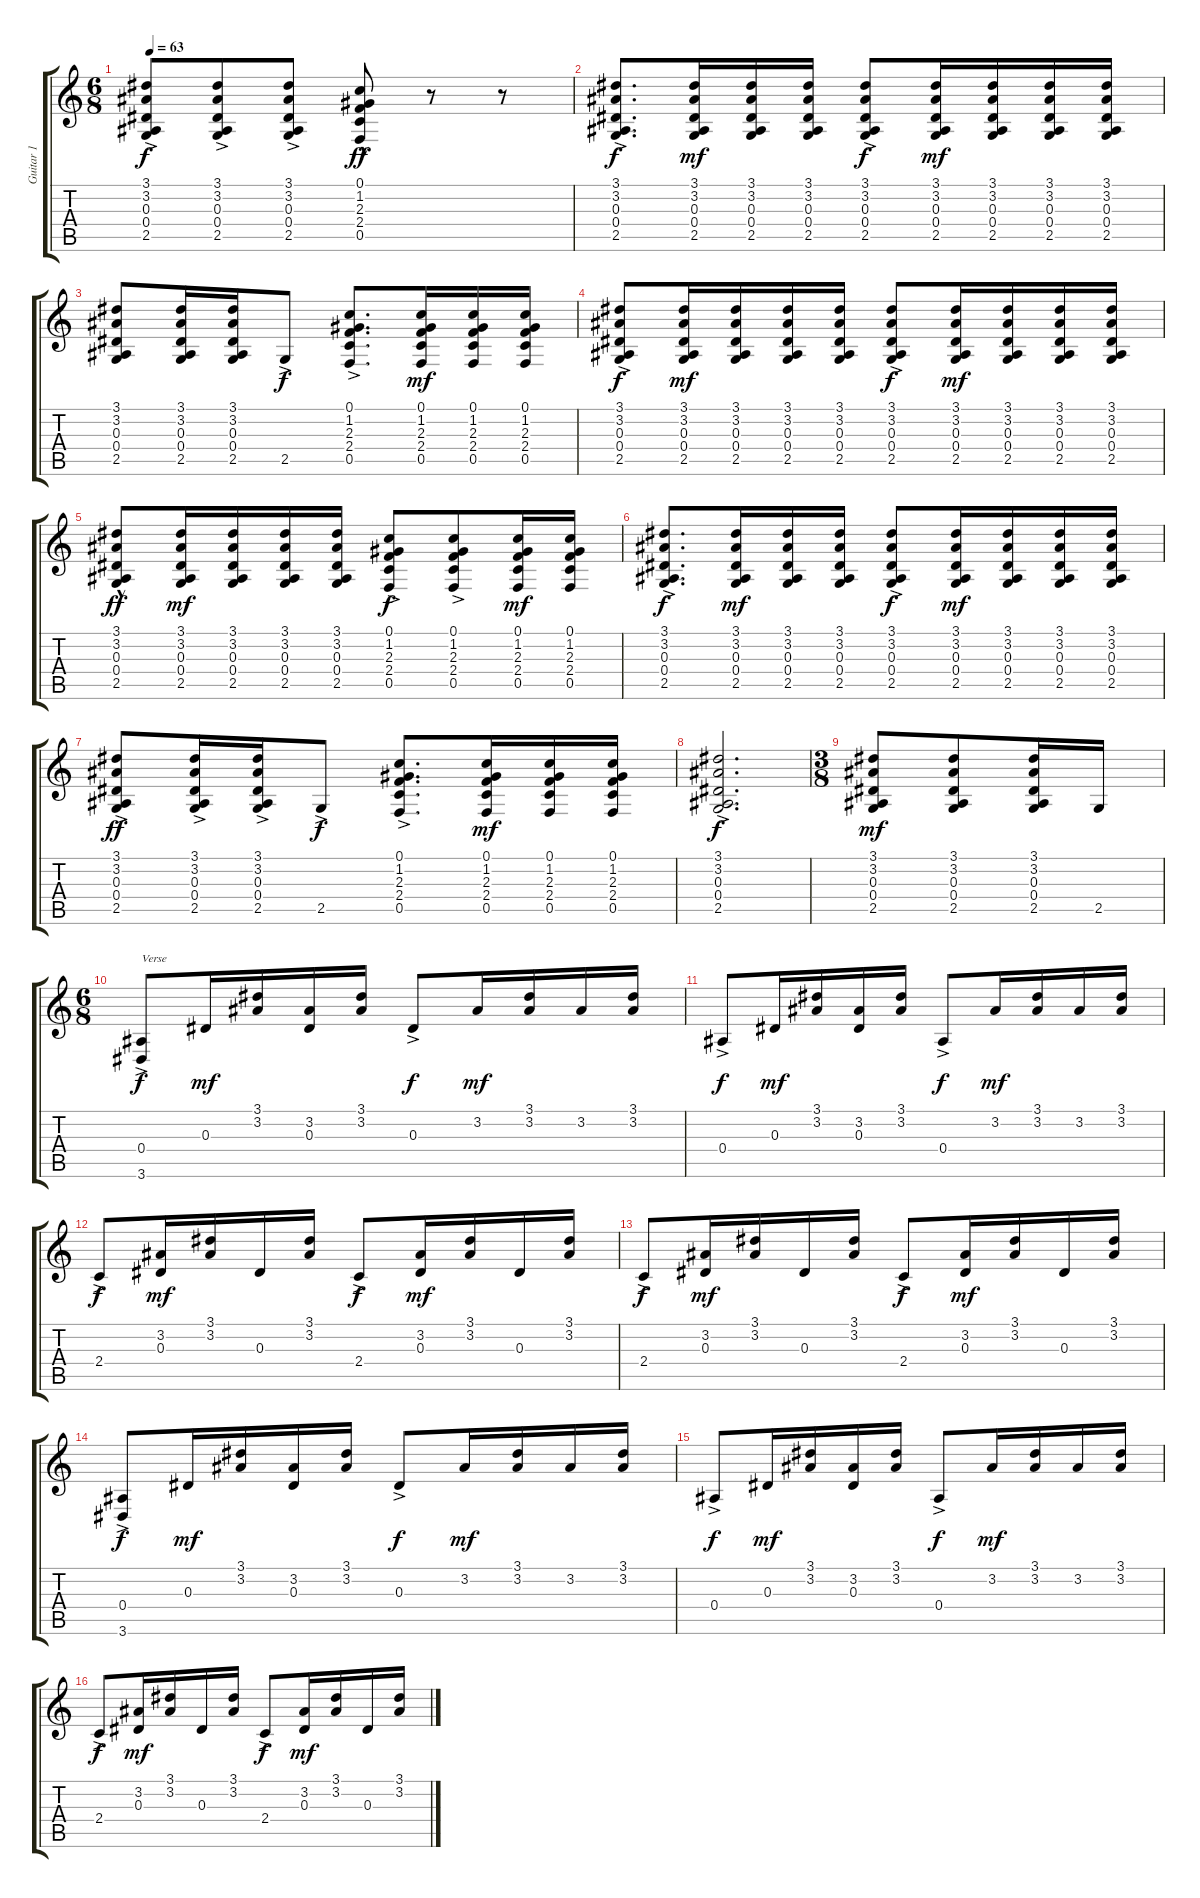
\track ("Guitar 1" "Guitar 1") {instrument acousticguitarnylon}
\staff {score tabs}
\tuning (C4 G3 Eb3 Bb2 F2 C2) {hide}
\ts (6 8)
\tempo 63
\clef g2
\ks c
(3.1{ac} 3.2{ac} 0.3{ac} 0.4{ac} 2.5{ac}).8{dy f} (3.1{ac} 3.2{ac} 0.3{ac} 0.4{ac} 2.5{ac}).8 (3.1{ac} 3.2{ac} 0.3{ac} 0.4{ac} 2.5{ac}).8 (0.1{hac} 1.2{hac} 2.3{hac} 2.4{hac} 0.5{hac}).8{dy ff} r.8 r.8 |
(3.1{ac} 3.2{ac} 0.3{ac} 0.4{ac} 2.5).8{d dy f} (3.1 3.2 0.3 0.4 2.5).16{dy mf} (3.1 3.2 0.3 0.4 2.5).16 (3.1 3.2 0.3 0.4 2.5).16 (3.1{ac} 3.2{ac} 0.3{ac} 0.4{ac} 2.5).8{dy f} (3.1 3.2 0.3 0.4 2.5).16{dy mf} (3.1 3.2 0.3 0.4 2.5).16 (3.1 3.2 0.3 0.4 2.5).16 (3.1 3.2 0.3 0.4 2.5).16 |
(3.1 3.2 0.3 0.4 2.5).8 (3.1 3.2 0.3 0.4 2.5).16 (3.1 3.2 0.3 0.4 2.5).16 2.5{ac}.8{dy f} (0.1{ac} 1.2{ac} 2.3{ac} 2.4{ac} 0.5{ac}).8{d} (0.1 1.2 2.3 2.4 0.5).16{dy mf} (0.1 1.2 2.3 2.4 0.5).16 (0.1 1.2 2.3 2.4 0.5).16 |
(3.1{ac} 3.2{ac} 0.3{ac} 0.4{ac} 2.5).8{dy f} (3.1 3.2 0.3 0.4 2.5).16{dy mf} (3.1 3.2 0.3 0.4 2.5).16 (3.1 3.2 0.3 0.4 2.5).16 (3.1 3.2 0.3 0.4 2.5).16 (3.1{ac} 3.2{ac} 0.3{ac} 0.4{ac} 2.5).8{dy f} (3.1 3.2 0.3 0.4 2.5).16{dy mf} (3.1 3.2 0.3 0.4 2.5).16 (3.1 3.2 0.3 0.4 2.5).16 (3.1 3.2 0.3 0.4 2.5).16 |
(3.1{hac} 3.2{hac} 0.3{hac} 0.4{hac} 2.5{hac}).8{dy ff} (3.1 3.2 0.3 0.4 2.5).16{dy mf} (3.1 3.2 0.3 0.4 2.5).16 (3.1 3.2 0.3 0.4 2.5).16 (3.1 3.2 0.3 0.4 2.5).16 (0.1{ac} 1.2{ac} 2.3{ac} 2.4{ac} 0.5{ac}).8{dy f} (0.1{ac} 1.2{ac} 2.3{ac} 2.4{ac} 0.5{ac}).8 (0.1 1.2 2.3 2.4 0.5).16{dy mf} (0.1 1.2 2.3 2.4 0.5).16 |
(3.1{ac} 3.2{ac} 0.3{ac} 0.4{ac} 2.5).8{d dy f} (3.1 3.2 0.3 0.4 2.5).16{dy mf} (3.1 3.2 0.3 0.4 2.5).16 (3.1 3.2 0.3 0.4 2.5).16 (3.1{ac} 3.2{ac} 0.3{ac} 0.4{ac} 2.5).8{dy f} (3.1 3.2 0.3 0.4 2.5).16{dy mf} (3.1 3.2 0.3 0.4 2.5).16 (3.1 3.2 0.3 0.4 2.5).16 (3.1 3.2 0.3 0.4 2.5).16 |
(3.1{ac} 3.2{ac} 0.3{ac} 0.4{ac} 2.5{ac}).8{dy ff} (3.1{ac} 3.2{ac} 0.3{ac} 0.4{ac} 2.5{ac}).16 (3.1{ac} 3.2{ac} 0.3{ac} 0.4{ac} 2.5{ac}).16 2.5{ac}.8{dy f} (0.1{ac} 1.2{ac} 2.3{ac} 2.4{ac} 0.5{ac}).8{d} (0.1 1.2 2.3 2.4 0.5).16{dy mf} (0.1 1.2 2.3 2.4 0.5).16 (0.1 1.2 2.3 2.4 0.5).16 |
(3.1{ac} 3.2{ac} 0.3{ac} 0.4{ac} 2.5{ac}).2{d dy f} |
\ts (3 8)
(3.1 3.2 0.3 0.4 2.5).8{dy mf} (3.1 3.2 0.3 0.4 2.5).8 (3.1 3.2 0.3 0.4 2.5).16 2.5.16 |
\ts (6 8)
(0.4{ac} 3.6{ac}).8{txt "Verse" dy f} 0.3.16{dy mf} (3.1 3.2).16 (3.2 0.3).16 (3.1 3.2).16 0.3{ac}.8{dy f} 3.2.16{dy mf} (3.1 3.2).16 3.2.16 (3.1 3.2).16 |
0.4{ac}.8{dy f} 0.3.16{dy mf} (3.1 3.2).16 (3.2 0.3).16 (3.1 3.2).16 0.4{ac}.8{dy f} 3.2.16{dy mf} (3.1 3.2).16 3.2.16 (3.1 3.2).16 |
2.4{ac}.8{dy f} (3.2 0.3).16{dy mf} (3.1 3.2).16 0.3.16 (3.1 3.2).16 2.4{ac}.8{dy f} (3.2 0.3).16{dy mf} (3.1 3.2).16 0.3.16 (3.1 3.2).16 |
2.4{ac}.8{dy f} (3.2 0.3).16{dy mf} (3.1 3.2).16 0.3.16 (3.1 3.2).16 2.4{ac}.8{dy f} (3.2 0.3).16{dy mf} (3.1 3.2).16 0.3.16 (3.1 3.2).16 |
(0.4{ac} 3.6{ac}).8{dy f} 0.3.16{dy mf} (3.1 3.2).16 (3.2 0.3).16 (3.1 3.2).16 0.3{ac}.8{dy f} 3.2.16{dy mf} (3.1 3.2).16 3.2.16 (3.1 3.2).16 |
0.4{ac}.8{dy f} 0.3.16{dy mf} (3.1 3.2).16 (3.2 0.3).16 (3.1 3.2).16 0.4{ac}.8{dy f} 3.2.16{dy mf} (3.1 3.2).16 3.2.16 (3.1 3.2).16 |
2.4{ac}.8{dy f} (3.2 0.3).16{dy mf} (3.1 3.2).16 0.3.16 (3.1 3.2).16 2.4{ac}.8{dy f} (3.2 0.3).16{dy mf} (3.1 3.2).16 0.3.16 (3.1 3.2).16
